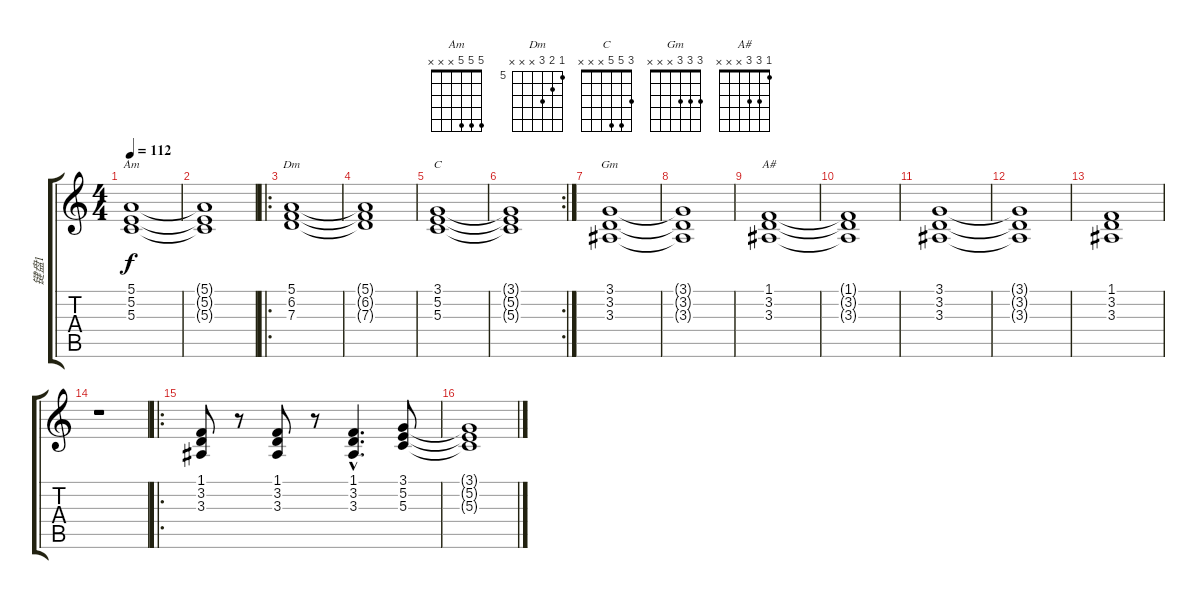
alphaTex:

\track ("键盘1" "键盘1") {instrument stringensemble1}
\staff {score tabs}
\tuning (E4 B3 G3 D3 A2 E2) {hide}
\chord ("Am" 5 5 5 x x x)
\chord ("Dm" 5 6 7 x x x) {firstfret 5}
\chord ("C" 3 5 5 x x x)
\chord ("Gm" 3 3 3 x x x)
\chord ("A#" 1 3 3 x x x)
\ts (4 4)
\tempo 112
\clef g2
\ks c
(5.1 5.2 5.3).1{ch "Am" dy f} |
(5.1{t} 5.2{t} 5.3{t}).1 |
\ro
(5.1 6.2 7.3).1{ch "Dm"} |
(5.1{t} 6.2{t} 7.3{t}).1 |
(3.1 5.2 5.3).1{ch "C"} |
\rc 2
(3.1{t} 5.2{t} 5.3{t}).1 |
(3.1 3.2 3.3).1{ch "Gm"} |
(3.1{t} 3.2{t} 3.3{t}).1 |
(1.1 3.2 3.3).1{ch "A#"} |
(1.1{t} 3.2{t} 3.3{t}).1 |
(3.1 3.2 3.3).1 |
(3.1{t} 3.2{t} 3.3{t}).1 |
(1.1 3.2 3.3).1 |
r.1 |
\ro
(1.1 3.2 3.3).8 r.8 (1.1 3.2 3.3).8 r.8 (1.1{hac} 3.2{hac} 3.3{hac}).4{d} (3.1 5.2 5.3).8 |
(3.1{t} 5.2{t} 5.3{t}).1
